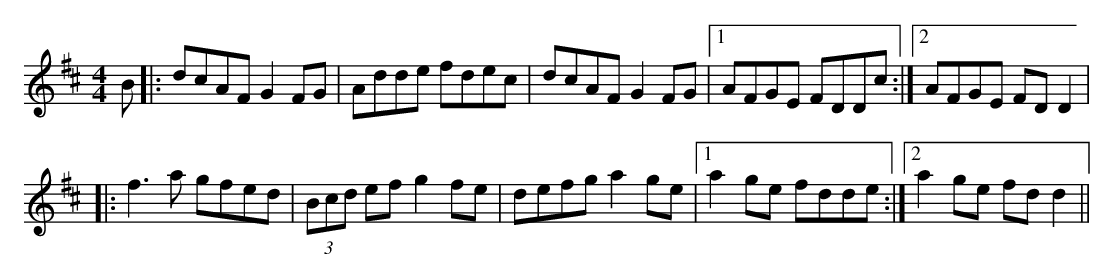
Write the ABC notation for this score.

X:1
M:4/4
K:D
B|:dcAF G2FG|Adde fdec|dcAF G2FG|1 AFGE FDDc:|2 AFGE FDD2|
|:f3a gfed|(3Bcd ef g2fe|defg a2ge|1 a2ge fdde:|2 a2ge fdd2||
